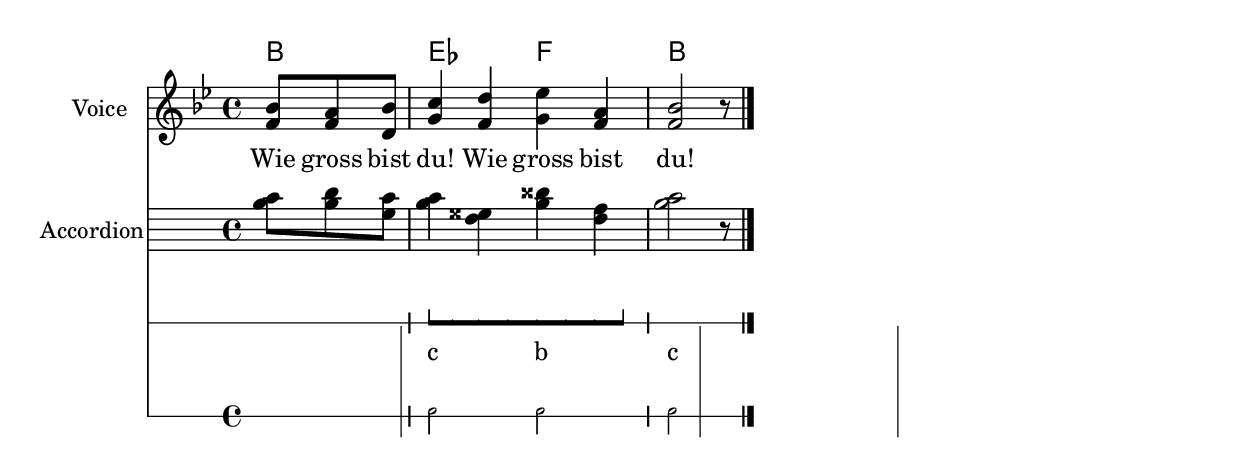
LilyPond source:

%% Do not edit this file; it is auto-generated from LSR http://lsr.dsi.unimi.it
%% This file is in the public domain.
\version "2.11.48"

\header {
  lsrtags = "template"

  texidoc = "
A template to write a score for a diatonic accordion.

- There is a horizontal staff indicating if the accordion must be
pushed (thick line) or pulled (thin line)

- There is a small rhythmic staff with lyrics that describes the bass
buttons to press. The bar lines are made from gridlines

- The tabulator staff for diatonic accordions shows the geographic
position of the buttons and not (as for every other instrument) the
pitch of the notes; the keys on the melody-side of the accordion are
placed in three columns and about 12 rows


In the tabulator staff notation the outermost column is described with
notes between lines, the innermost column is described with notes
between lines and a cross as accidental, and the middle column is
described with notes on a line, whereby the row in the middle is
represented on the middle line in the staff.


Some words to transpose piano notes to the diatonic accordion:


1. Every diatonic accordion is built for some keys only (for example,
for the keys of C major and F major), so it is important to transpose a
piano melody to match one of these keys. Transpose the source code, not
only the output because this code is required later on to translate it
once more to the tabulator staff. This can be done with the command
@code{displayLilyMusic}.


2. You have to alternate the push- and pull-direction of the accordion
regularly. If the player has a too long part to pull the accordion gets
broken. On the other hand, some harmonies are only available in one
direction. Considering this, decide which parts of the melody are the
push-parts and which the pull-parts.


3. For each pull- or push-part translate the piano notes to the
according tabulature representation.


This snippet comes with a useful optional macro for the jEdit text
editor. 

"
  doctitle = "Score for diatonic accordion"
} % begin verbatim

verse = \lyricmode { Wie gross bist du! Wie gross bist du! }

harmonies = \new ChordNames \chordmode {
  \germanChords
  \set chordChanges = ##t
	bes8 bes8 bes8
  es2 f
  bes1
}

NoStem = \override Stem #'transparent = ##t
NoNoteHead = \override NoteHead #'transparent = ##t
ZeroBeam = \override Beam  #'positions = #'(0 . 0)

staffTabLine = \new Staff \with {
  \remove "Time_signature_engraver"
  \remove "Clef_engraver"
} {
  \override Staff.StaffSymbol #'line-positions = #'(0)
% Shows one horizontal line. The vertical line (simulating a bar-line) is simulated with a gridline
	\set Staff.midiInstrument = #"choir aahs"
	\key c \major
	\relative c''
		{  
			% disable the following line to see the the noteheads while writing the song 
			\NoNoteHead  
			\override NoteHead #'no-ledgers = ##t

			% The beam between 8th-notes is used to draw the push-line
			%How to fast write the push-lines: 
			%	 1. write repeatedly 'c c c c c c c c |' for the whole length of the song 
			%	 2. uncomment the line \NoNoteHead
			%	 3. compile
			%	 4. Mark the positions on which push/pull changes. 
			%	    In the score-picture click on the position the push- or pull-part starts 
                        %           (on the noteHead, the cursor will change to a hand-icon).
			%	    The cursor in the source code will jump just at this position.
			%	  a) If a push-part starts there, replace the 'c' by an 'e['
			%	  b) If a pull-part starts there, replace the 'c' by an 's'
			%	 5. Switch into 'overwrite-mode' by pressing the 'ins' key. 
			%	 6. For the pull-parts overwrite the 'c' with 's' 
			%	 7. For every push-part replace the last 'c' with 'e]' 
			%        8. Switch into 'insert-mode' again 
			%	 9. At last it should look lik e.g. (s s e[ c | c c c c c c c c | c c c c c c e] s s)
			%	10. re-enable the line \NoNoteHead
			\autoBeamOff
			\ZeroBeam 
			 s8 s s e[ c c c c c c e] | s s s s s 
		}
}

%{
%}

% Accordion melody in tabulator score		
% 1. Place a copy of the piano melody below
% 2. Separate piano melody into pull- and push-parts according to the staffTabLine you've already made      
% 3. For each line: Double the line. Remark the 1st one (Keeps unchanged as reference) and then change the second line using the transformation paper
%    or the macros 'conv2diaton push.bsh' and 'conv2diaton pull.bsh' 
% Tips:
% - In jEdit Search & Replace mark the Option 'Keep Dialog'

AccordionTabTwoCBesDur = {
 % pull 1
 %<f' bes'>8 <f' a'>8 <d' bes'>8 | 
<g'' a''>8 <g'' b''>8 <e'' a''>8 | 
 % push 2
 %<g' c''>4 <f' d''> <g' ees''> <f' a'> | 
<g'' a''>4 <d'' eisis''> <g'' bisis''> <d'' f''> | 
 % pull 3
% <f' bes'>2 r8 }
 <g'' a''>2 r8 }

  AccordionTab= { \dynamicUp		
% 1. Place a copy of the piano melody above
% 2. Separate piano melody into pull- and push-parts according to the staffTabLine you've already made      
% 3. For each line: Double the line. Remark the 1st one (Keeps unchanged as reference) and then 
%    change the second line using the transformation paper
% Tips:
% - In jEdit Search & Replace mark the Option 'Keep Dialog'
% - 
\AccordionTabTwoCBesDur
 }


 
 \layout {   
 \context {
   \Staff    	  
   \consists "Grid_point_engraver"

   gridInterval = #(ly:make-moment 4 4) % 4/4 - tact. How many beats per bar

   % The following line has to be adjusted O-F-T-E-N.
   \override GridPoint #'Y-extent = #'(-2 . -21)   
 }
 \context {
    \ChoirStaff
    \remove "System_start_delimiter_engraver" 
 }
}

staffVoice = \new Staff=astaffvoice  {
	\time 4/4
	\set Staff.instrumentName="Voice"
	\set Staff.midiInstrument="voice oohs"
	\key bes \major
	\partial 8*3 
	\clef treble
	{ 	
		\context Voice = "melodyVoi" 
		{ <f' bes'>8 <f' a'>8 <d' bes'>8 | <g' c''>4 <f' d''> <g' es''> <f' a'> | <f' bes'>2 r8 }
	\bar "|."
	}
}

staffAccordionMel = \new Staff  \with { \remove "Clef_engraver" } {
	#(set-accidental-style 'forget) %Set the accidentals (Vorzeichen) for each note, 
					%do not remember them for the rest of the measure.  
	\time 4/4
	\set Staff.instrumentName="Accordion"
	\set Staff.midiInstrument="voice oohs"
	\key c \major
	\clef treble
	{ \AccordionTab \bar "|." }
}

	AltOn = #(define-music-function (parser location mag) (number?)
        	#{ \override Stem #'length = #$(* 7.0 mag)
		\override NoteHead #'font-size =
		#$(inexact->exact (* (/ 6.0 (log 2.0)) (log mag))) #})
     
	AltOff = {
		\revert Stem #'length
		\revert NoteHead #'font-size
		}

BassRhytm = {s4 s8 | c2 c2 | c2 s8 }
LyricBassRhythmI=  \lyricmode { c b | c }

staffBassRhytm = \new Staff=staffbass  \with { \remove "Clef_engraver" } {
	% This is not a RhythmicStaff  because it must be possible to append lyrics.
		
	\override Score.GridLine #'extra-offset = #'( 13.0 . 0.0 ) % x.y
	\override Staff.StaffSymbol #'line-positions = #'( 0 ) 
        % Shows one horizontal line. The vertical line (simulating a bar-line) is simulated by a grid
        % Search for 'grid' in this page to find all related functions 
	\time 4/4
	{ 	
		\context Voice = "VoiceBassRhytm" 
		\stemDown \AltOn #0.6
		\relative c''
		{   
		\BassRhytm
		}
		\AltOff
	\bar "|."
	}
}

\new Score 
\with {
 \consists "Grid_line_span_engraver" %The vertical line (simulating a bar-line) in the staffBassRhytm is a gridline 
}
\new ChoirStaff 
	<<
		\harmonies 
		\staffVoice
		\context Lyrics = "lmelodyVoi" \with {alignBelowContext=astaffvoice} { \lyricsto "melodyVoi" \verse }
		\staffAccordionMel
		\staffTabLine
		\staffBassRhytm
	\context Lyrics = "lBassRhytmAboveI" \with {alignAboveContext=staffbass} \lyricsto VoiceBassRhytm \LyricBassRhythmI
	>>
%}
